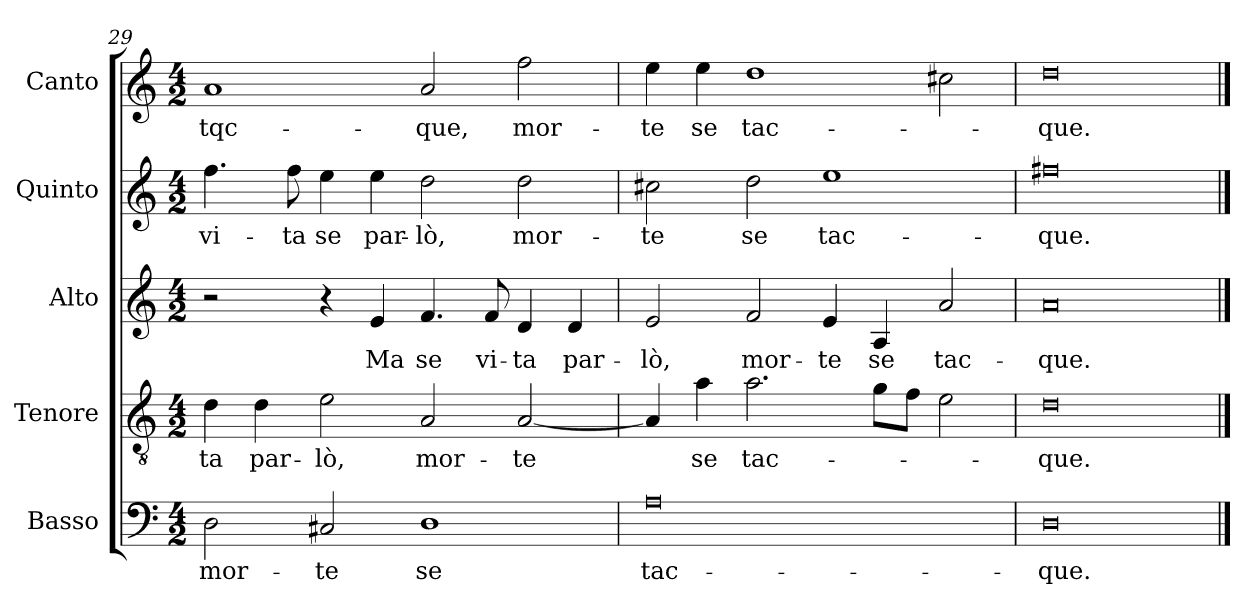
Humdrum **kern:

**kern	**text	**kern	**text	**kern	**text	**kern	**text	**kern	**text
*part5	*part5	*part4	*part4	*part3	*part3	*part2	*part2	*part1	*part1
*staff5	*staff5	*staff4	*staff4	*staff3	*staff3	*staff2	*staff2	*staff1	*staff1
*I"Basso	*	*I"Tenore	*	*I"Alto	*	*I"Quinto	*	*I"Canto	*
*I'B	*	*I'T	*	*I'A	*	*	*	*I'C	*
*clefF4	*	*clefGv2	*	*clefG2	*	*clefG2	*	*clefG2	*
*k[]	*	*k[]	*	*k[]	*	*k[]	*	*k[]	*
*C:	*	*C:	*	*C:	*	*C:	*	*C:	*
*M4/2	*	*M4/2	*	*M4/2	*	*M4/2	*	*M4/2	*
=29	=29	=29	=29	=29	=29	=29	=29	=29	=29
2D	mor-	4d	-ta	2r	.	4.ff	vi-	1a	tqc-
.	.	4d	par-	.	.	.	.	.	.
.	.	.	.	.	.	8ff	-ta	.	.
2C#X	-te	2e	-lò,	4r	.	4ee	se	.	.
.	.	.	.	4e	Ma	4ee	par-	.	.
1D	se	2A	mor-	4.f	se	2dd	-lò,	2a	-que,
.	.	.	.	8f	vi-	.	.	.	.
.	.	[2A	-te	4d	-ta	2dd	mor-	2ff	mor-
.	.	.	.	4d	par-	.	.	.	.
=30	=30	=30	=30	=30	=30	=30	=30	=30	=30
0A	tac-	4A]	.	2e	-lò,	2cc#X	-te	4ee	-te
.	.	4a	se	.	.	.	.	4ee	se
.	.	2.a	tac-	2f	mor-	2dd	se	1dd	tac-
.	.	.	.	4e	-te	1ee	tac-	.	.
.	.	8gL	.	4A	se	.	.	.	.
.	.	8fJ	.	.	.	.	.	.	.
.	.	2e	.	2a	tac-	.	.	2cc#X	.
=31	=31	=31	=31	=31	=31	=31	=31	=31	=31
0D	-que.	0d	-que.	0a	-que.	0ff#X	-que.	0dd	-que.
==	==	==	==	==	==	==	==	==	==
*-	*-	*-	*-	*-	*-	*-	*-	*-	*-
